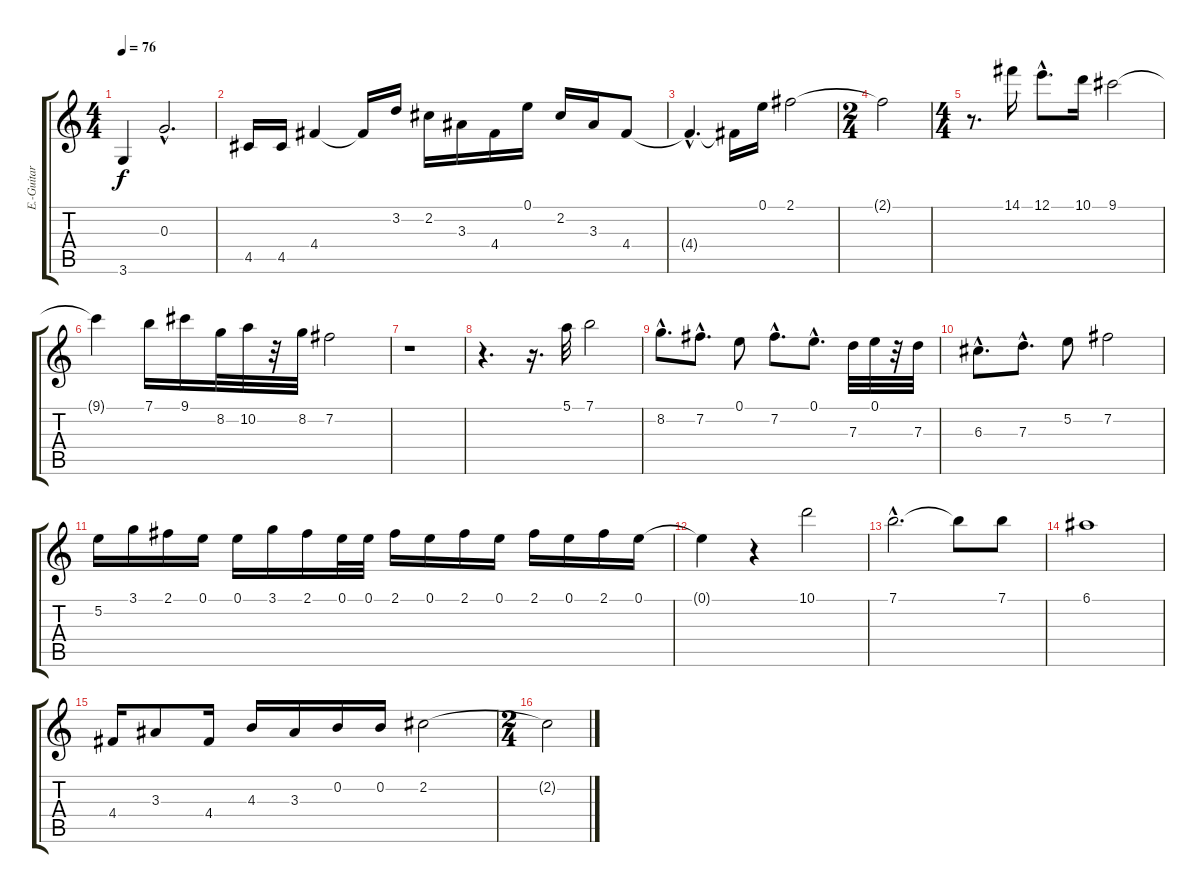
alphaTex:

\track ("E.-Guitar 1" "E.-Guitar ") {instrument distortionguitar}
\staff {score tabs}
\tuning (E4 B3 G3 D3 A2 E2) {hide}
\ts (4 4)
\tempo 76
\clef g2
\ks c
3.6.4{dy f} 0.3{hac}.2{d} |
4.5.16 4.5.16 4.4.4 4.4{t}.16 3.2.16 2.2.16 3.3.16 4.4.16 0.1.16 2.2.16 3.3.16 4.4.8 |
4.4{hac t}.4{d} 4.4{t}.16 0.1.16 2.1.2 |
\ts (2 4)
2.1{t}.2 |
\ts (4 4)
r.8{d} 14.1.16 12.1{hac}.8{d} 10.1.16 9.1.2 |
9.1{t}.4 7.1.16 9.1.16 8.2.32 10.2.32 r.32 8.2.32 7.2.2 |
r.1 |
r.4{d} r.16{d} 5.1.32 7.1.2 |
8.2{hac}.8{d} 7.2{hac}.8{d} 0.1.8 7.2{hac}.8{d} 0.1{hac}.8{d} 7.3.32 0.1.32 r.32 7.3.32 |
6.3{hac}.8{d} 7.3{hac}.8{d} 5.2.8 7.2.2 |
5.2.16 3.1.16 2.1.16 0.1.16 0.1.16 3.1.16 2.1.16 0.1.32 0.1.32 2.1.16 0.1.16 2.1.16 0.1.16 2.1.16 0.1.16 2.1.16 0.1.16 |
0.1{t}.4 r.4 10.1.2 |
7.1{hac}.2{d} 7.1{t}.8 7.1.8 |
6.1.1 |
4.4.16 3.3.8 4.4.16 4.3.16 3.3.16 0.2.16 0.2.16 2.2.2 |
\ts (2 4)
2.2{t}.2
